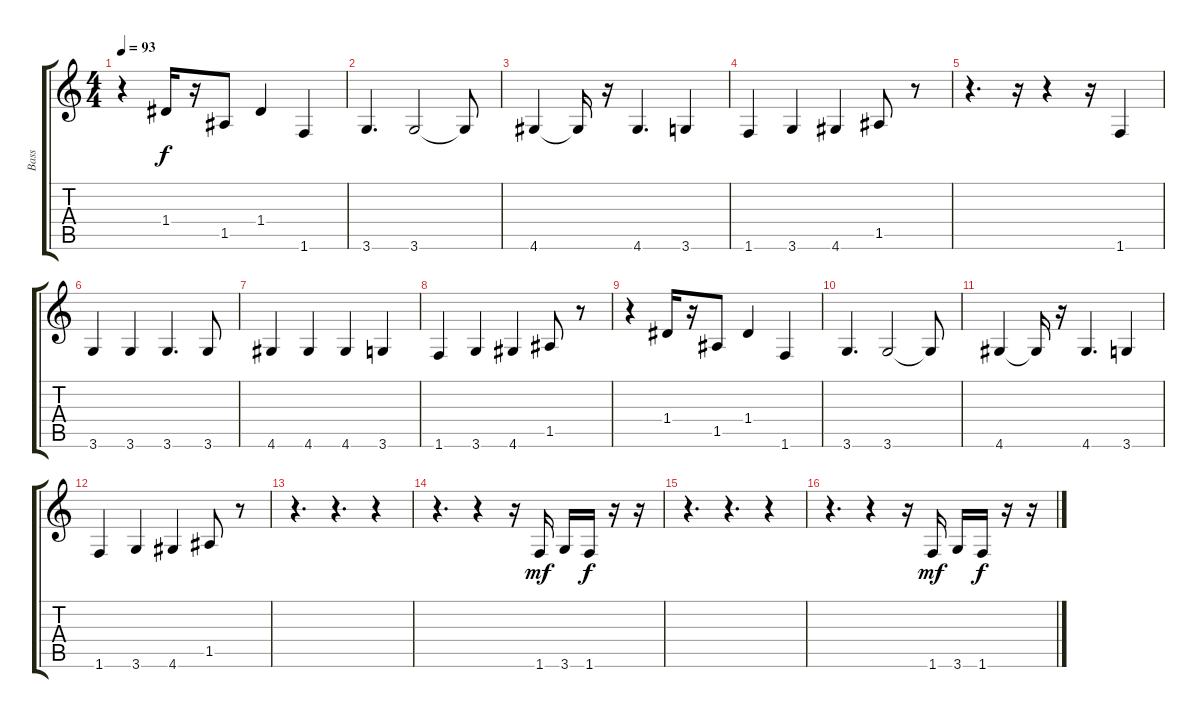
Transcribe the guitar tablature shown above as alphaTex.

\track ("Bass" "Bass") {instrument electricbassfinger}
\staff {score tabs}
\tuning (E4 B3 G3 D3 A2 E2) {hide}
\ts (4 4)
\tempo 93
\clef g2
\ks c
r.4{dy f} 1.4.16 r.16 1.5.8 1.4.4 1.6.4 |
3.6.4{d} 3.6.2 3.6{t}.8 |
4.6.4 4.6{t}.16 r.16 4.6.4{d} 3.6.4 |
1.6.4 3.6.4 4.6.4 1.5.8 r.8 |
r.4{d} r.16 r.4 r.16 1.6.4 |
3.6.4 3.6.4 3.6.4{d} 3.6.8 |
4.6.4 4.6.4 4.6.4 3.6.4 |
1.6.4 3.6.4 4.6.4 1.5.8 r.8 |
r.4 1.4.16 r.16 1.5.8 1.4.4 1.6.4 |
3.6.4{d} 3.6.2 3.6{t}.8 |
4.6.4 4.6{t}.16 r.16 4.6.4{d} 3.6.4 |
1.6.4 3.6.4 4.6.4 1.5.8 r.8 |
r.4{d} r.4{d} r.4 |
r.4{d} r.4 r.16 1.6.16{dy mf} 3.6.16 1.6.16{dy f} r.16 r.16 |
r.4{d} r.4{d} r.4 |
r.4{d} r.4 r.16 1.6.16{dy mf} 3.6.16 1.6.16{dy f} r.16 r.16
